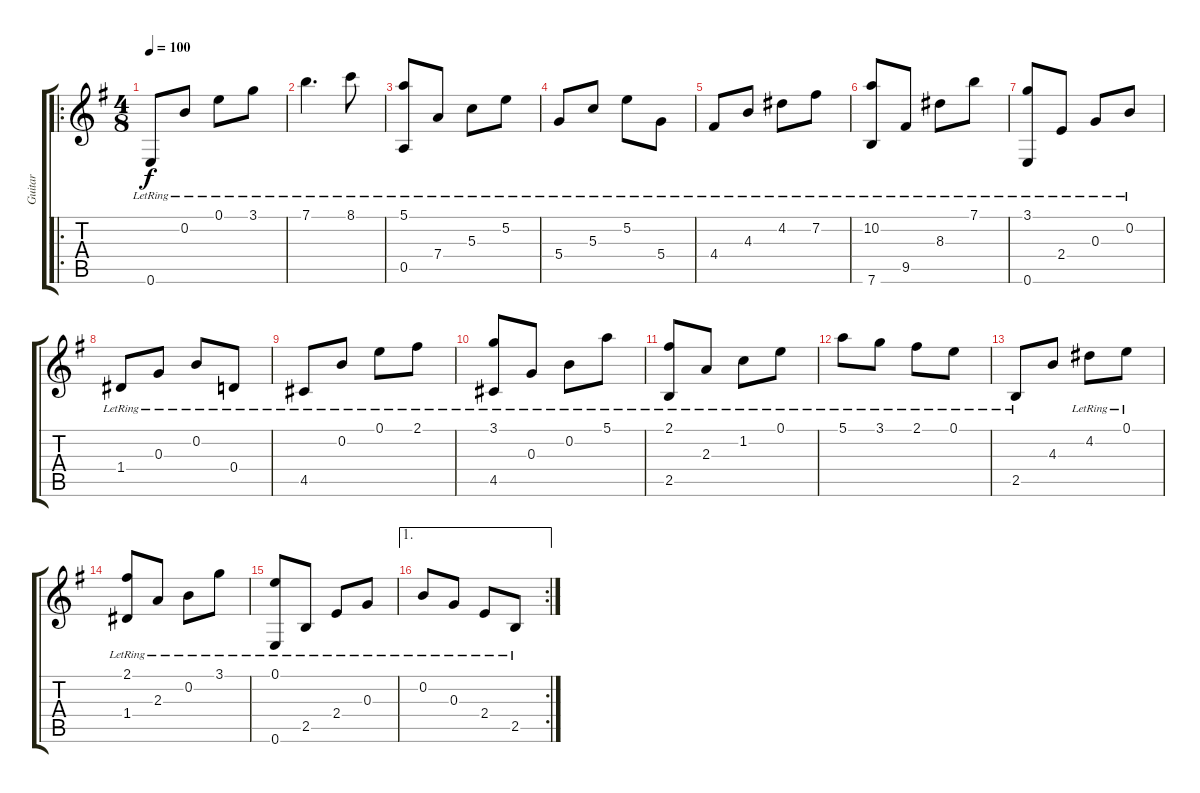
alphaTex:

\track ("Guitar" "Guitar") {instrument acousticguitarnylon}
\staff {score tabs}
\tuning (E4 B3 G3 D3 A2 E2) {hide}
\ro
\ts (4 8)
\tempo 100
\clef g2
\ks g
0.6{lr}.8{dy f instrument acousticguitarnylon} 0.2{lr}.8 0.1{lr}.8 3.1{lr}.8 |
7.1{lr}.4{d} 8.1{lr}.8 |
(5.1{lr} 0.5{lr}).8 7.4{lr}.8 5.3{lr}.8 5.2{lr}.8 |
5.4{lr}.8 5.3{lr}.8 5.2{lr}.8 5.4{lr}.8 |
4.4{lr}.8 4.3{lr}.8 4.2{lr}.8 7.2{lr}.8 |
(10.2{lr} 7.6{lr}).8 9.5{lr}.8 8.3{lr}.8 7.1{lr}.8 |
(3.1{lr} 0.6{lr}).8 2.4{lr}.8 0.3{lr}.8 0.2{lr}.8 |
1.4{lr}.8 0.3{lr}.8 0.2{lr}.8 0.4{lr}.8 |
4.5{lr}.8 0.2{lr}.8 0.1{lr}.8 2.1{lr}.8 |
(3.1{lr} 4.5{lr}).8 0.3{lr}.8 0.2{lr}.8 5.1{lr}.8 |
(2.1{lr} 2.5{lr}).8 2.3{lr}.8 1.2{lr}.8 0.1{lr}.8 |
5.1{lr}.8 3.1{lr}.8 2.1{lr}.8 0.1{lr}.8 |
2.5{lr}.8 4.3.8 4.2{lr}.8 0.1{lr}.8 |
(2.1{lr} 1.4{lr}).8 2.3{lr}.8 0.2{lr}.8 3.1{lr}.8 |
(0.1{lr} 0.6{lr}).8 2.5{lr}.8 2.4{lr}.8 0.3{lr}.8 |
\ae 1
\rc 2
0.2{lr}.8 0.3{lr}.8 2.4{lr}.8 2.5{lr}.8
